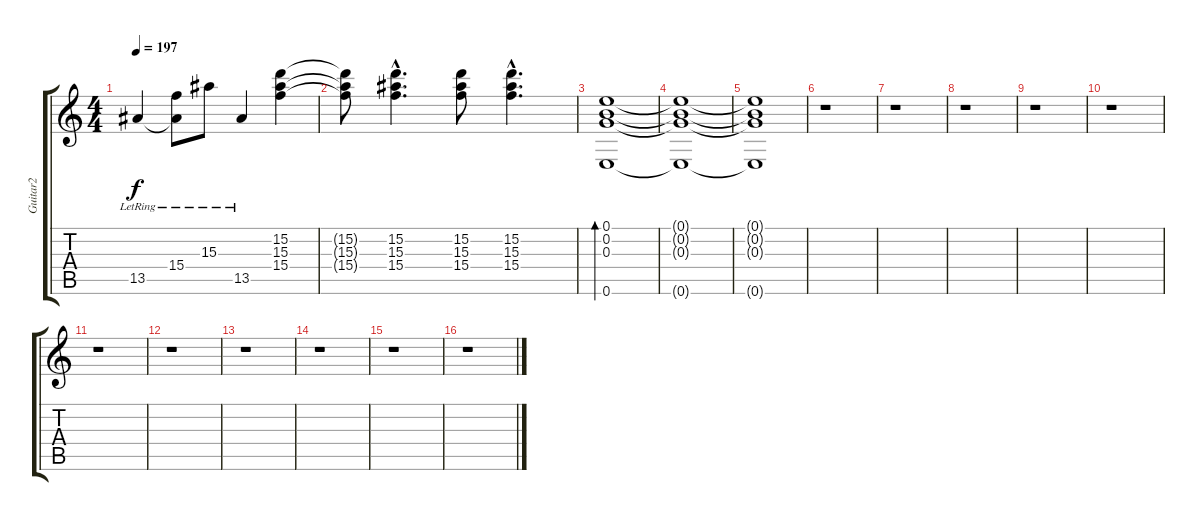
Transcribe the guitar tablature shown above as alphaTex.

\track ("Guitar2" "Guitar2") {instrument distortionguitar}
\staff {score tabs}
\tuning (E4 B3 G3 D3 A2 E2) {hide}
\ts (4 4)
\tempo 197
\clef g2
\ks c
13.5{lr}.4{dy f} (15.4{lr} 13.5{t}).8 15.3{lr}.8 13.5{lr}.4 (15.2 15.3 15.4).4 |
(15.2{t} 15.3{t} 15.4{t}).8 (15.2{hac} 15.3{hac} 15.4{hac}).4{d} (15.2 15.3 15.4).8 (15.2{hac} 15.3{hac} 15.4{hac}).4{d} |
(0.1 0.2 0.3 0.6).1{bd 240} |
(0.1{t} 0.2{t} 0.3{t} 0.6{t}).1 |
(0.1{t} 0.2{t} 0.3{t} 0.6{t}).1 |
r.1 |
r.1 |
r.1 |
r.1 |
r.1 |
r.1 |
r.1 |
r.1 |
r.1 |
r.1 |
r.1
